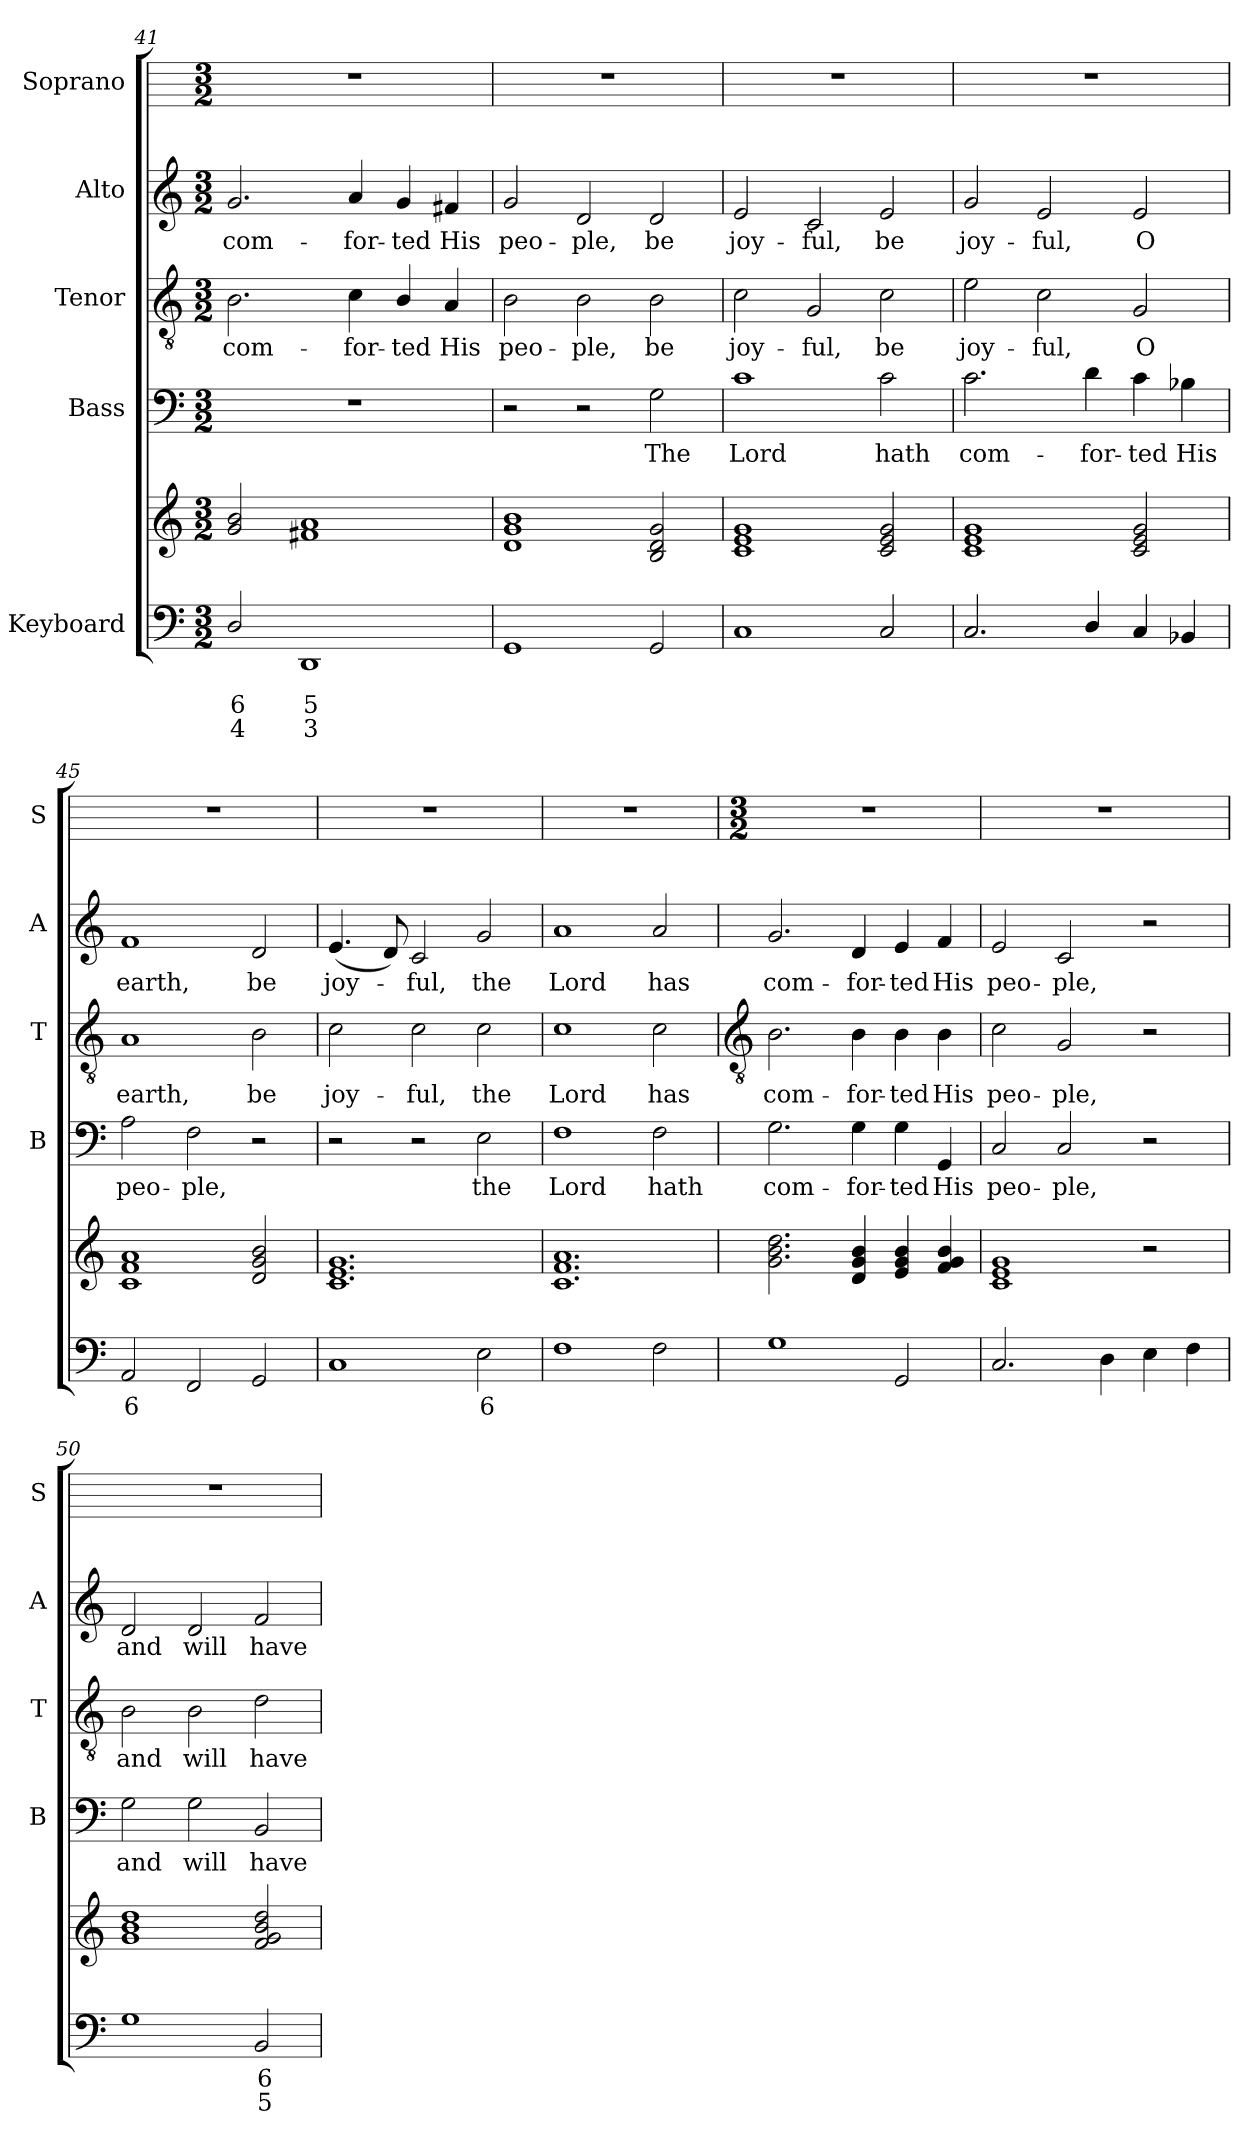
**kern	**text	**text	**text	**kern	**kern	**text	**kern	**text	**kern	**text	**kern
*part5	*part5	*part5	*part5	*part5	*part4	*part4	*part3	*part3	*part2	*part2	*part1
*staff6	*staff6	*staff6	*staff6	*staff5	*staff4	*staff4	*staff3	*staff3	*staff2	*staff2	*staff1
*I"Keyboard	*	*	*	*	*I"Bass	*	*I"Tenor	*	*I"Alto	*	*I"Soprano
*	*	*	*	*	*I'B	*	*I'T	*	*I'A	*	*I'S
!!LO:LB:g=z
*clefF4	*	*	*	*clefG2	*clefF4	*	*clefGv2	*	*clefG2	*	*
*k[]	*	*	*	*k[]	*k[]	*	*k[]	*	*k[]	*	*
*C:	*	*	*	*C:	*C:	*	*C:	*	*C:	*	*
*M3/2	*	*	*	*M3/2	*M3/2	*	*M3/2	*	*M3/2	*	*M3/2
=41	=41	=41	=41	=41	=41	=41	=41	=41	=41	=41	=41
!	!	!LO:LY:b	!LO:LY:b	!	!LO:N:vis=1	!	!	!LO:LY:b	!	!LO:LY:b	!
2D/	.	6	4	2g 2b	1.r	.	2.B	com-	2.g	com-	1.r
!	!	!LO:LY:b	!LO:LY:b	!	!	!	!	!	!	!	!
1DD	.	5	3	1f#X 1a	.	.	.	.	.	.	.
!	!	!	!	!	!	!	!	!LO:LY:b	!	!LO:LY:b	!
.	.	.	.	.	.	.	4c	-for-	4a	-for-	.
!	!	!	!	!	!	!	!	!LO:LY:b	!	!LO:LY:b	!
.	.	.	.	.	.	.	4B/	-ted	4g	-ted	.
!	!	!	!	!	!	!	!	!LO:LY:b	!	!LO:LY:b	!
.	.	.	.	.	.	.	4A	His	4f#X	His	.
=42	=42	=42	=42	=42	=42	=42	=42	=42	=42	=42	=42
!	!	!	!	!	!	!	!	!LO:LY:b	!	!LO:LY:b	!
1GG	.	.	.	1d 1g 1b	2r	.	2B	peo-	2g	peo-	1.r
!	!	!	!	!	!	!	!	!LO:LY:b	!	!LO:LY:b	!
.	.	.	.	.	2r	.	2B	-ple,	2d	-ple,	.
!	!	!	!	!	!	!LO:LY:b	!	!LO:LY:b	!	!LO:LY:b	!
2GG	.	.	.	2B 2d 2g	2G	The	2B	be	2d	be	.
=43	=43	=43	=43	=43	=43	=43	=43	=43	=43	=43	=43
!	!	!	!	!	!	!LO:LY:b	!	!LO:LY:b	!	!LO:LY:b	!
1C	.	.	.	1c 1e 1g	1c	Lord	2c	joy-	2e	joy-	1.r
!	!	!	!	!	!	!	!	!LO:LY:b	!	!LO:LY:b	!
.	.	.	.	.	.	.	2G	-ful,	2c	-ful,	.
!	!	!	!	!	!	!LO:LY:b	!	!LO:LY:b	!	!LO:LY:b	!
2C	.	.	.	2c 2e 2g	2c	hath	2c	be	2e	be	.
=44	=44	=44	=44	=44	=44	=44	=44	=44	=44	=44	=44
!	!	!	!	!	!	!LO:LY:b	!	!LO:LY:b	!	!LO:LY:b	!
2.C	.	.	.	1c 1e 1g	2.c	com-	2e	joy-	2g	joy-	1.r
!	!	!	!	!	!	!	!	!LO:LY:b	!	!LO:LY:b	!
.	.	.	.	.	.	.	2c	-ful,	2e	-ful,	.
!	!	!	!	!	!	!LO:LY:b	!	!	!	!	!
4D/	.	.	.	.	4d	-for-	.	.	.	.	.
!	!	!	!	!	!	!LO:LY:b	!	!LO:LY:b	!	!LO:LY:b	!
4C	.	.	.	2c 2e 2g	4c	-ted	2G	O	2e	O	.
!	!	!	!	!	!	!LO:LY:b	!	!	!	!	!
4BB-X	.	.	.	.	4B-X	His	.	.	.	.	.
=45	=45	=45	=45	=45	=45	=45	=45	=45	=45	=45	=45
!	!LO:LY:b	!	!	!	!	!LO:LY:b	!	!LO:LY:b	!	!LO:LY:b	!
2AA	6	.	.	1c 1f 1a	2A	peo-	1A	earth,	1f	earth,	1.r
!	!	!	!	!	!	!LO:LY:b	!	!	!	!	!
2FF	.	.	.	.	2F	-ple,	.	.	.	.	.
!	!	!	!	!	!	!	!	!LO:LY:b	!	!LO:LY:b	!
2GG	.	.	.	2d 2g 2b	2r	.	2B	be	2d	be	.
=46	=46	=46	=46	=46	=46	=46	=46	=46	=46	=46	=46
!	!	!	!	!	!	!	!	!LO:LY:b	!	!LO:LY:b	!
1C	.	.	.	1.c 1.e 1.g	2r	.	2c	joy-	(<4.e	joy-	1.r
.	.	.	.	.	.	.	.	.	8d)	.	.
!	!	!	!	!	!	!	!	!LO:LY:b	!	!LO:LY:b	!
.	.	.	.	.	2r	.	2c	-ful,	2c	ful,	.
!	!LO:LY:b	!	!	!	!	!LO:LY:b	!	!LO:LY:b	!	!LO:LY:b	!
2E	6	.	.	.	2E	the	2c	the	2g	the	.
=47	=47	=47	=47	=47	=47	=47	=47	=47	=47	=47	=47
!	!	!	!	!	!	!LO:LY:b	!	!LO:LY:b	!	!LO:LY:b	!
1F	.	.	.	1.c 1.f 1.a	1F	Lord	1c	Lord	1a	Lord	1.r
!	!	!	!	!	!	!LO:LY:b	!	!LO:LY:b	!	!LO:LY:b	!
2F	.	.	.	.	2F	hath	2c	has	2a	has	.
!!LO:LB:g=z
=48	=48	=48	=48	=48	=48	=48	=48	=48	=48	=48	=48
*	*	*	*	*	*	*	*clefGv2	*	*	*	*
*	*	*	*	*	*	*	*	*	*	*	*M3/2
!	!	!	!	!	!	!LO:LY:b	!	!LO:LY:b	!	!LO:LY:b	!
1G	.	.	.	2.g 2.b 2.dd	2.G	com-	2.B	com-	2.g	com-	1.r
!	!	!	!	!	!	!LO:LY:b	!	!LO:LY:b	!	!LO:LY:b	!
.	.	.	.	4d 4g 4b	4G	-for-	4B	-for-	4d	-for-	.
!	!	!	!	!	!	!LO:LY:b	!	!LO:LY:b	!	!LO:LY:b	!
2GG	.	.	.	4e 4g 4b	4G	-ted	4B	-ted	4e	-ted	.
!	!	!	!	!	!	!LO:LY:b	!	!LO:LY:b	!	!LO:LY:b	!
.	.	.	.	4f 4g 4b	4GG	His	4B	His	4f	His	.
=49	=49	=49	=49	=49	=49	=49	=49	=49	=49	=49	=49
!	!	!	!	!	!	!LO:LY:b	!	!LO:LY:b	!	!LO:LY:b	!
2.C	.	.	.	1c 1e 1g	2C	peo-	2c	peo-	2e	peo-	1.r
!	!	!	!	!	!	!LO:LY:b	!	!LO:LY:b	!	!LO:LY:b	!
.	.	.	.	.	2C	-ple,	2G	-ple,	2c	-ple,	.
4D	.	.	.	.	.	.	.	.	.	.	.
4E	.	.	.	2r	2r	.	2r	.	2r	.	.
4F	.	.	.	.	.	.	.	.	.	.	.
=50	=50	=50	=50	=50	=50	=50	=50	=50	=50	=50	=50
!	!	!	!	!	!	!LO:LY:b	!	!LO:LY:b	!	!LO:LY:b	!
1G	.	.	.	1g 1b 1dd	2G	and	2B	and	2d	and	1.r
!	!	!	!	!	!	!LO:LY:b	!	!LO:LY:b	!	!LO:LY:b	!
.	.	.	.	.	2G	will	2B	will	2d	will	.
!	!LO:LY:b	!LO:LY:b	!	!	!	!LO:LY:b	!	!LO:LY:b	!	!LO:LY:b	!
2BB	6	5	.	2f 2g 2b 2dd	2BB	have	2d	have	2f	have	.
=	=	=	=	=	=	=	=	=	=	=	=
*-	*-	*-	*-	*-	*-	*-	*-	*-	*-	*-	*-
